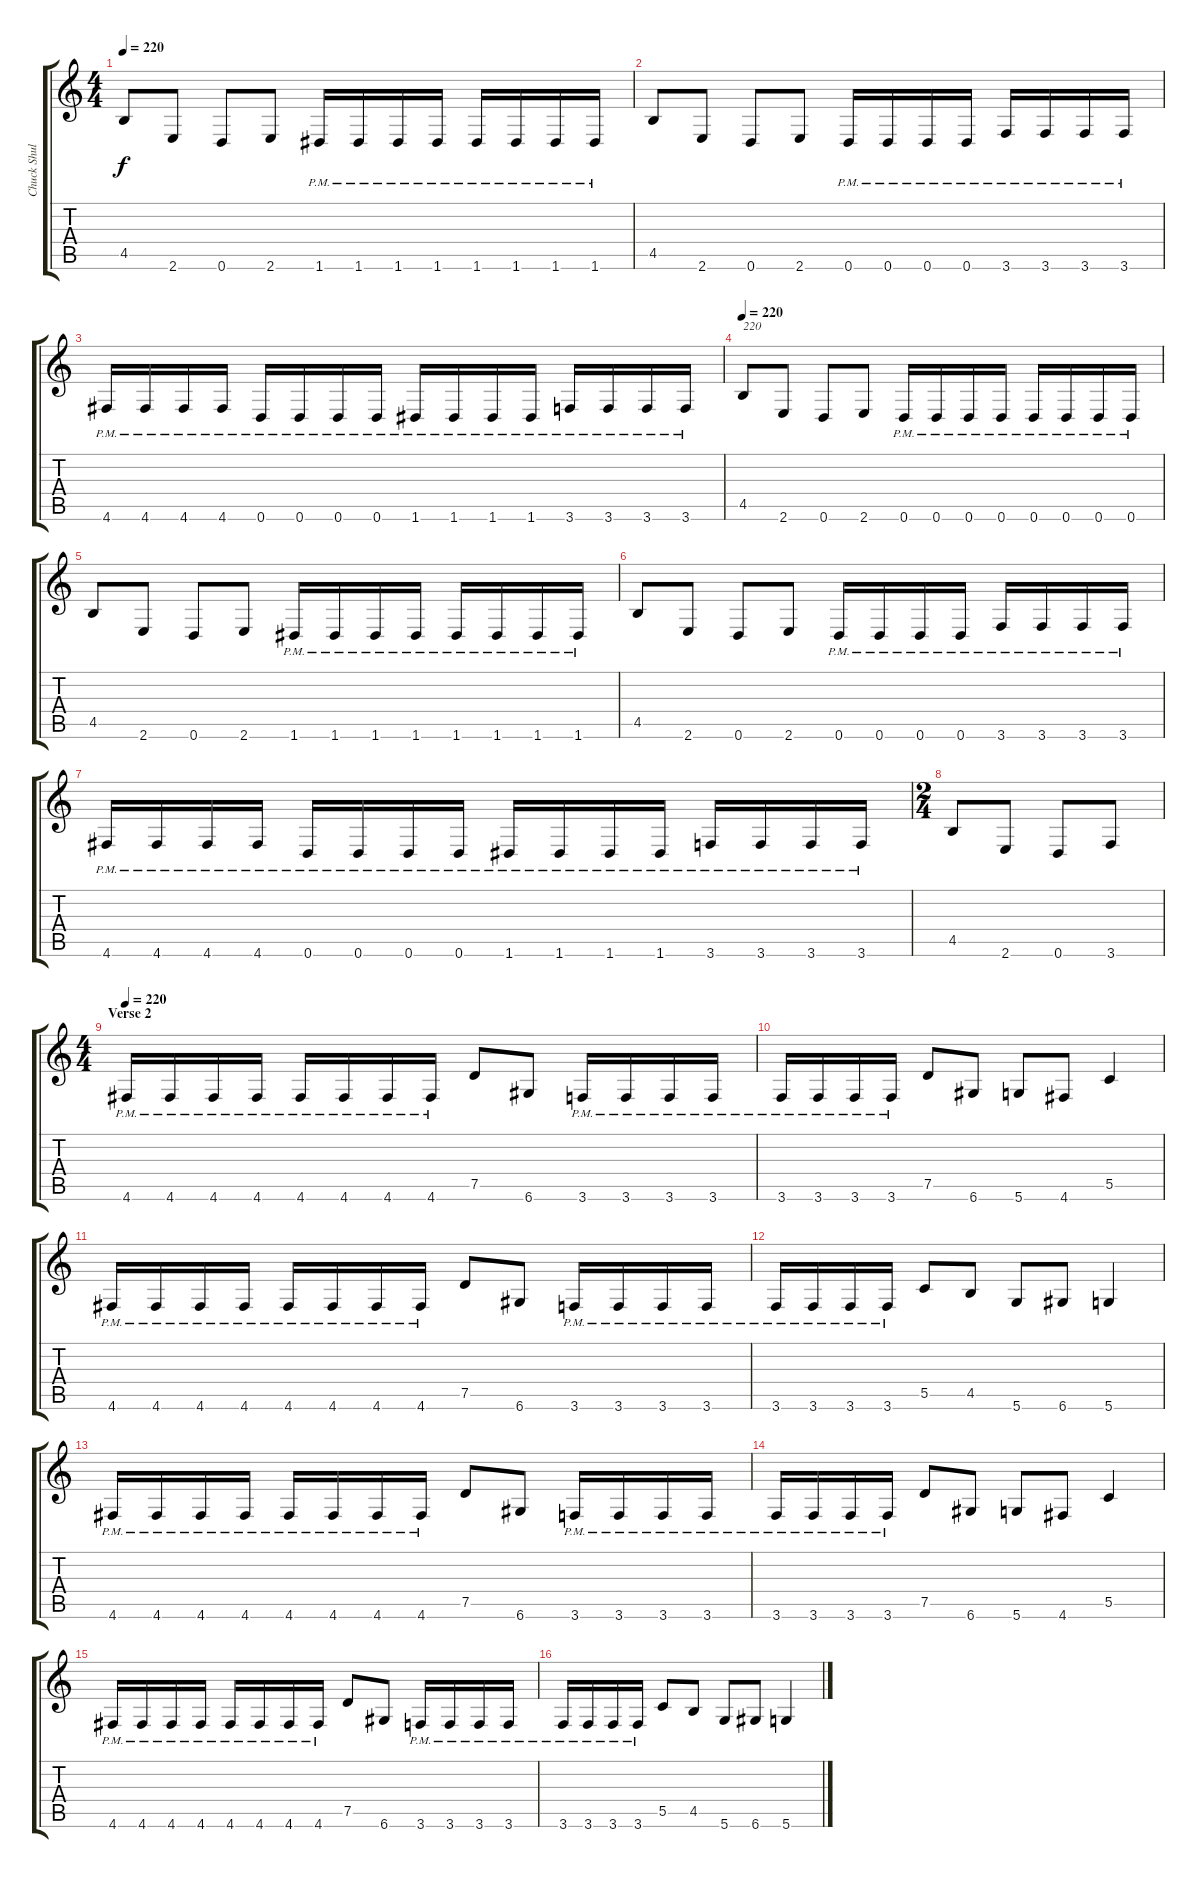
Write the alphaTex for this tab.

\track ("Chuck Shuldiner" "Chuck Shul") {instrument distortionguitar}
\staff {score tabs}
\tuning (D4 A3 F3 C3 G2 D2) {hide}
\ts (4 4)
\tempo 220
\clef g2
\ks c
4.5.8{dy f} 2.6.8 0.6.8 2.6.8 1.6{pm}.16 1.6{pm}.16 1.6{pm}.16 1.6{pm}.16 1.6{pm}.16 1.6{pm}.16 1.6{pm}.16 1.6{pm}.16 |
4.5.8 2.6.8 0.6.8 2.6.8 0.6{pm}.16 0.6{pm}.16 0.6{pm}.16 0.6{pm}.16 3.6{pm}.16 3.6{pm}.16 3.6{pm}.16 3.6{pm}.16 |
4.6{pm}.16 4.6{pm}.16 4.6{pm}.16 4.6{pm}.16 0.6{pm}.16 0.6{pm}.16 0.6{pm}.16 0.6{pm}.16 1.6{pm}.16 1.6{pm}.16 1.6{pm}.16 1.6{pm}.16 3.6{pm}.16 3.6{pm}.16 3.6{pm}.16 3.6{pm}.16 |
\tempo 220
4.5.8{txt "220"} 2.6.8 0.6.8 2.6.8 0.6{pm}.16 0.6{pm}.16 0.6{pm}.16 0.6{pm}.16 0.6{pm}.16 0.6{pm}.16 0.6{pm}.16 0.6{pm}.16 |
4.5.8 2.6.8 0.6.8 2.6.8 1.6{pm}.16 1.6{pm}.16 1.6{pm}.16 1.6{pm}.16 1.6{pm}.16 1.6{pm}.16 1.6{pm}.16 1.6{pm}.16 |
4.5.8 2.6.8 0.6.8 2.6.8 0.6{pm}.16 0.6{pm}.16 0.6{pm}.16 0.6{pm}.16 3.6{pm}.16 3.6{pm}.16 3.6{pm}.16 3.6{pm}.16 |
4.6{pm}.16 4.6{pm}.16 4.6{pm}.16 4.6{pm}.16 0.6{pm}.16 0.6{pm}.16 0.6{pm}.16 0.6{pm}.16 1.6{pm}.16 1.6{pm}.16 1.6{pm}.16 1.6{pm}.16 3.6{pm}.16 3.6{pm}.16 3.6{pm}.16 3.6{pm}.16 |
\ts (2 4)
4.5.8 2.6.8 0.6.8 3.6.8 |
\ts (4 4)
\section ("" "Verse 2")
\tempo 220
4.6{pm}.16 4.6{pm}.16 4.6{pm}.16 4.6{pm}.16 4.6{pm}.16 4.6{pm}.16 4.6{pm}.16 4.6{pm}.16 7.5.8 6.6.8 3.6{pm}.16 3.6{pm}.16 3.6{pm}.16 3.6{pm}.16 |
3.6{pm}.16 3.6{pm}.16 3.6{pm}.16 3.6{pm}.16 7.5.8 6.6.8 5.6.8 4.6.8 5.5.4 |
4.6{pm}.16 4.6{pm}.16 4.6{pm}.16 4.6{pm}.16 4.6{pm}.16 4.6{pm}.16 4.6{pm}.16 4.6{pm}.16 7.5.8 6.6.8 3.6{pm}.16 3.6{pm}.16 3.6{pm}.16 3.6{pm}.16 |
3.6{pm}.16 3.6{pm}.16 3.6{pm}.16 3.6{pm}.16 5.5.8 4.5.8 5.6.8 6.6.8 5.6.4 |
4.6{pm}.16 4.6{pm}.16 4.6{pm}.16 4.6{pm}.16 4.6{pm}.16 4.6{pm}.16 4.6{pm}.16 4.6{pm}.16 7.5.8 6.6.8 3.6{pm}.16 3.6{pm}.16 3.6{pm}.16 3.6{pm}.16 |
3.6{pm}.16 3.6{pm}.16 3.6{pm}.16 3.6{pm}.16 7.5.8 6.6.8 5.6.8 4.6.8 5.5.4 |
4.6{pm}.16 4.6{pm}.16 4.6{pm}.16 4.6{pm}.16 4.6{pm}.16 4.6{pm}.16 4.6{pm}.16 4.6{pm}.16 7.5.8 6.6.8 3.6{pm}.16 3.6{pm}.16 3.6{pm}.16 3.6{pm}.16 |
3.6{pm}.16 3.6{pm}.16 3.6{pm}.16 3.6{pm}.16 5.5.8 4.5.8 5.6.8 6.6.8 5.6.4
